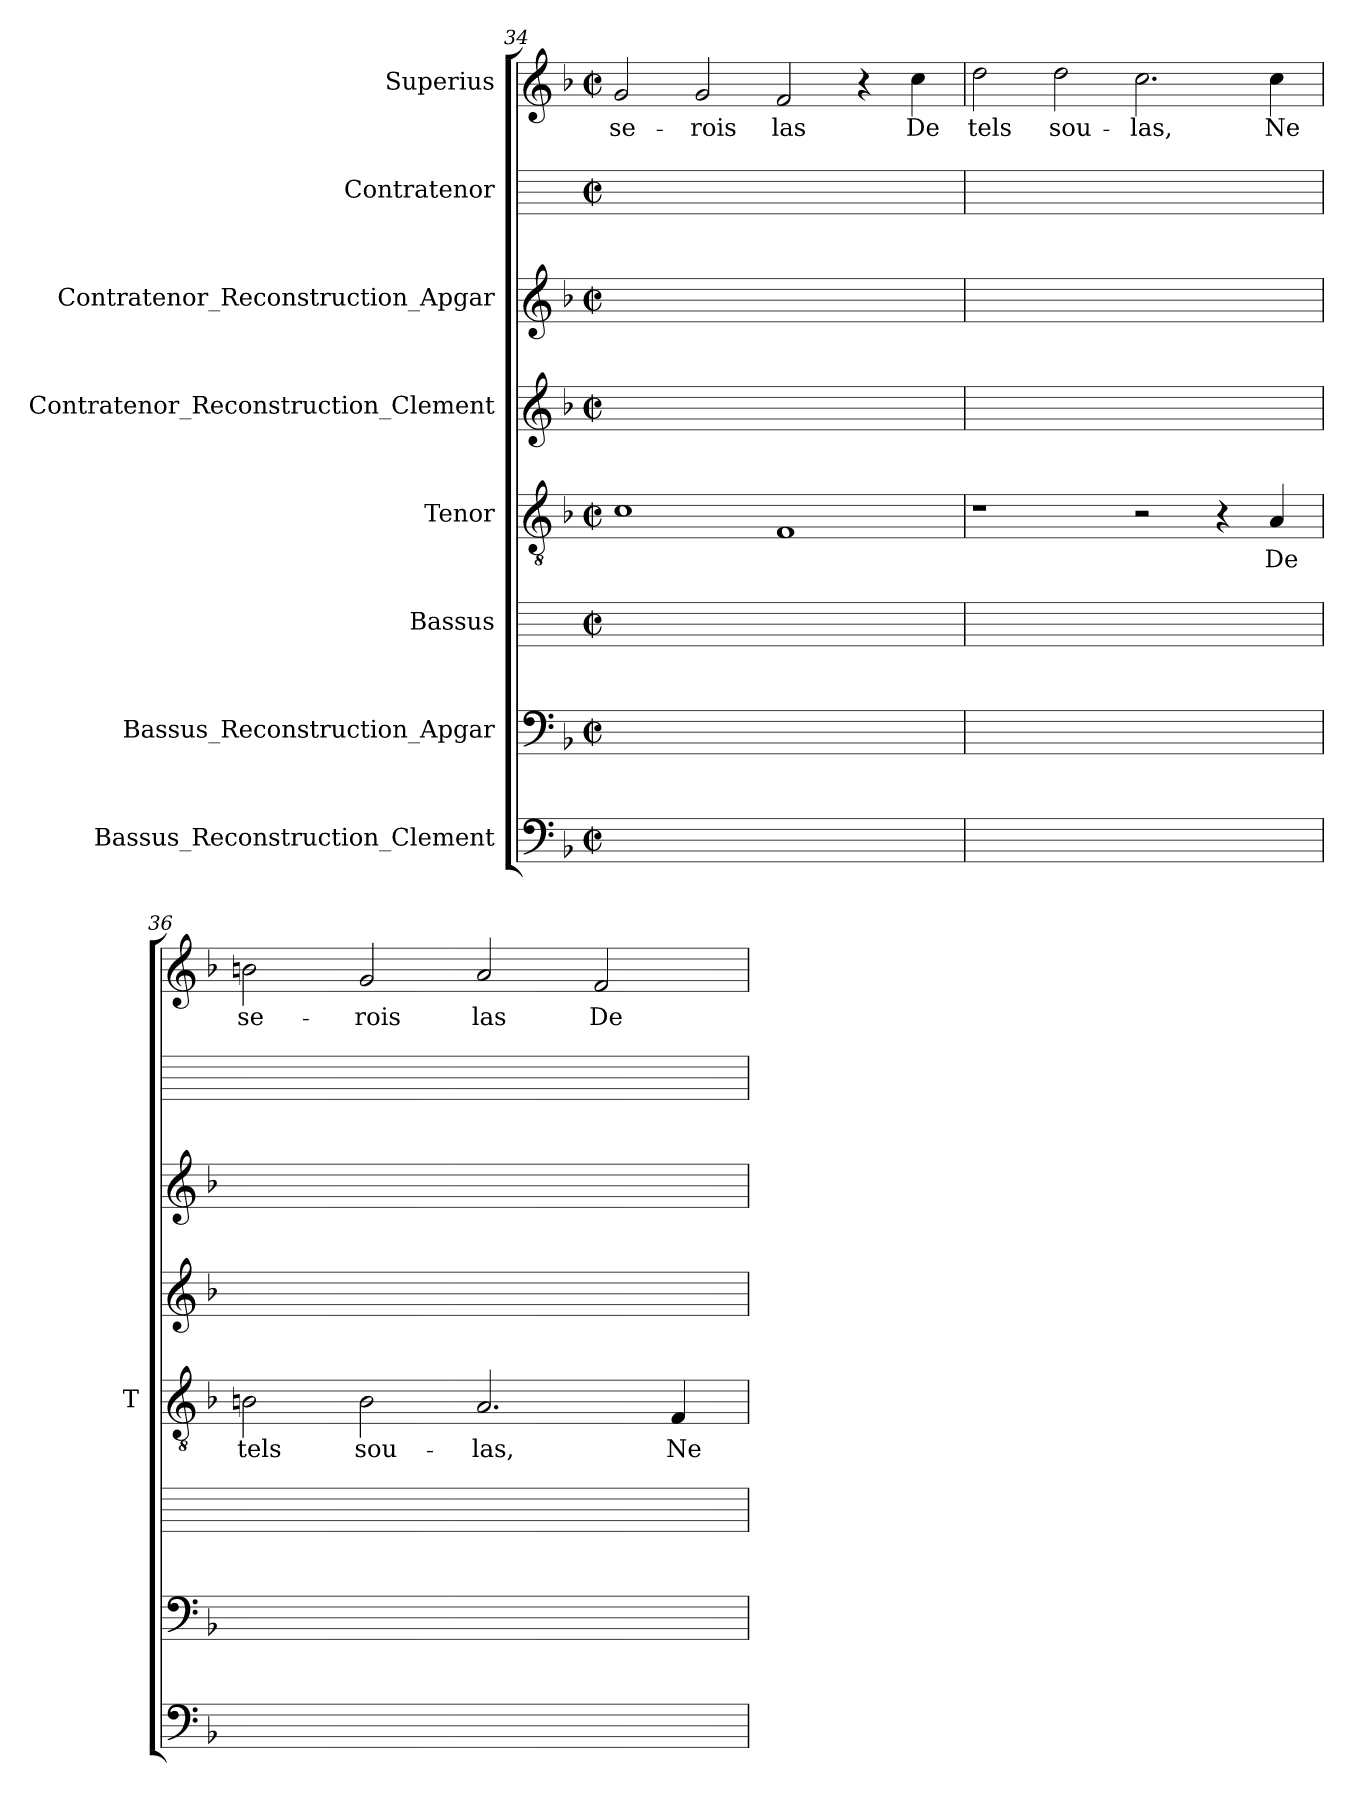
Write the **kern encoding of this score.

**kern	**kern	**kern	**kern	**text	**kern	**kern	**kern	**kern	**text
*part8	*part7	*part6	*part5	*part5	*part4	*part3	*part2	*part1	*part1
*staff8	*staff7	*staff6	*staff5	*staff5	*staff4	*staff3	*staff2	*staff1	*staff1
*I"Bassus_Reconstruction_Clement	*I"Bassus_Reconstruction_Apgar	*I"Bassus	*I"Tenor	*	*I"Contratenor_Reconstruction_Clement	*I"Contratenor_Reconstruction_Apgar	*I"Contratenor	*I"Superius	*
*	*	*	*I'T	*	*	*	*	*	*
*clefF4	*clefF4	*	*clefGv2	*	*clefG2	*clefG2	*	*clefG2	*
*k[b-]	*k[b-]	*	*k[b-]	*	*k[b-]	*k[b-]	*	*k[b-]	*
*F:	*F:	*	*F:	*	*F:	*F:	*	*F:	*
*M2/2	*M2/2	*M2/2	*M2/2	*	*M2/2	*M2/2	*M2/2	*M2/2	*
*met(c|)	*met(c|)	*met(c|)	*met(c|)	*	*met(c|)	*met(c|)	*met(c|)	*met(c|)	*
=34	=34	=34	=34	=34	=34	=34	=34	=34	=34
0ryy	0ryy	0ryy	1c	.	0ryy	0ryy	0ryy	2g	se-
.	.	.	.	.	.	.	.	2g	-rois
.	.	.	1F	.	.	.	.	2f	-las
.	.	.	.	.	.	.	.	4r	.
.	.	.	.	.	.	.	.	4cc	-De
!!LO:PB:g=z
=35	=35	=35	=35	=35	=35	=35	=35	=35	=35
0ryy	0ryy	0ryy	1r	.	0ryy	0ryy	0ryy	2dd	-tels
.	.	.	.	.	.	.	.	2dd	sou-
.	.	.	2r	.	.	.	.	2.cc	-las,
.	.	.	4r	.	.	.	.	.	.
.	.	.	4A	-De	.	.	.	4cc	-Ne
=36	=36	=36	=36	=36	=36	=36	=36	=36	=36
0ryy	0ryy	0ryy	2B	-tels	0ryy	0ryy	0ryy	2b	se-
.	.	.	2B	sou-	.	.	.	2g	-rois
.	.	.	2.A	-las,	.	.	.	2a	-las
.	.	.	.	.	.	.	.	2f	-De
.	.	.	4F	-Ne	.	.	.	.	.
=	=	=	=	=	=	=	=	=	=
*-	*-	*-	*-	*-	*-	*-	*-	*-	*-
